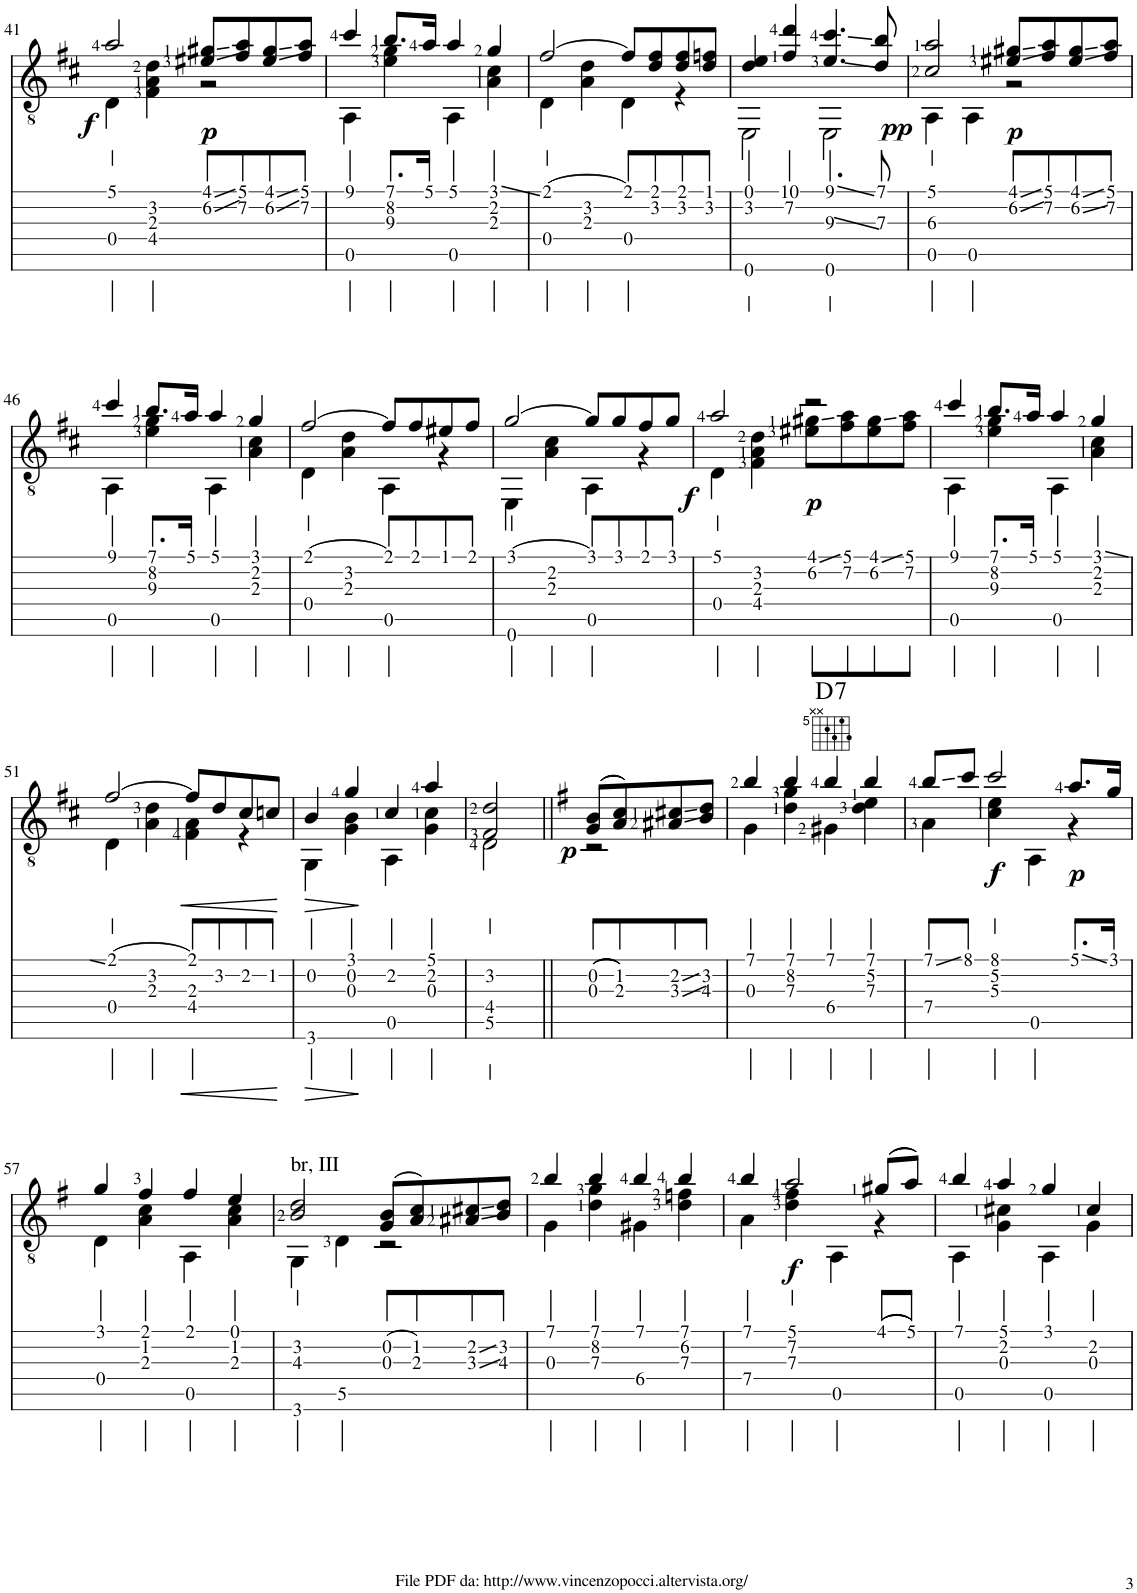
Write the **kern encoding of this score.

**kern	**dynam	**kern	**dynam	**harte
*part2	*part2	*part1	*part1	*part1
*staff2	*staff2	*staff1	*staff1	*
*I"Chitarra classica (Intavolatura)	*	*I"Guitar	*	*
!!LO:PB:g=z
*	*	*clefGv2	*	*
*k[f#c#]	*	*k[f#c#]	*	*
*M4/4	*	*M4/4	*	*
=41	=41	=41	=41	=41
*^	*	*^	*	*
!	!	!	!	!	!LO:DY:b	!
2a/	4D\	.	2a/	4D\	f	.
.	4F#\ 4A\ 4d\	.	.	4F#\ 4A\ 4d\	.	.
!	!	!	!	!	!LO:DY:b	!
8e#X/ 8g#X/L	2r	.	8e#X/ 8g#X/L	2r	p	.
8f#/ 8a/	.	.	8f#/ 8a/	.	.	.
8e#/ 8g#/	.	.	8e#/ 8g#/	.	.	.
8f#/ 8a/J	.	.	8f#/ 8a/J	.	.	.
=42	=42	=42	=42	=42	=42	=42
4cc#/	4AA\	.	4cc#/	4AA\	.	.
8.b/L	4e\ 4g\	.	8.b/L	4e\ 4g\	.	.
16a/Jk	.	.	16a/Jk	.	.	.
4a/	4AA\	.	4a/	4AA\	.	.
4g/	4A\ 4c#\	.	4g/	4A\ 4c#\	.	.
=43	=43	=43	=43	=43	=43	=43
[2f#/	4D\	.	[2f#/	4D\	.	.
.	4A\ 4d\	.	.	4A\ 4d\	.	.
8f#/L]	4D\	.	8f#/L]	4D\	.	.
8d/ 8f#/	.	.	8d/ 8f#/	.	.	.
8d/ 8f#/	4r	.	8d/ 8f#/	4r	.	.
8d/ 8fn/J	.	.	8d/ 8fn/J	.	.	.
=44	=44	=44	=44	=44	=44	=44
4d/ 4e/	2EE\	.	4d/ 4e/	2EE\	.	.
4f#/ 4dd/	.	.	4f#/ 4dd/	.	.	.
4.e/ 4.cc#/	2EE\	.	4.e/ 4.cc#/	2EE\	.	.
8d/ 8b/	.	.	8d/ 8b/	.	.	.
=45	=45	=45	=45	=45	=45	=45
!	!	!	!	!	!LO:DY:b	!
2c#/ 2a/	4AA\	.	2c#/ 2a/	4AA\	pp	.
.	4AA\	.	.	4AA\	.	.
!	!	!	!	!	!LO:DY:b	!
8e#X/ 8g#X/L	2r	.	8e#X/ 8g#X/L	2r	p	.
8f#/ 8a/	.	.	8f#/ 8a/	.	.	.
8e#/ 8g#/	.	.	8e#/ 8g#/	.	.	.
8f#/ 8a/J	.	.	8f#/ 8a/J	.	.	.
!!LO:LB:g=z	!!
=46	=46	=46	=46	=46	=46	=46
4cc#/	4AA\	.	4cc#/	4AA\	.	.
8.b/L	4e\ 4g\	.	8.b/L	4e\ 4g\	.	.
16a/Jk	.	.	16a/Jk	.	.	.
4a/	4AA\	.	4a/	4AA\	.	.
4g/	4A\ 4c#\	.	4g/	4A\ 4c#\	.	.
=47	=47	=47	=47	=47	=47	=47
[2f#/	4D\	.	[2f#/	4D\	.	.
.	4A\ 4d\	.	.	4A\ 4d\	.	.
8f#/L]	4AA\	.	8f#/L]	4AA\	.	.
8f#/	.	.	8f#/	.	.	.
8e#X/	4r	.	8e#X/	4r	.	.
8f#/J	.	.	8f#/J	.	.	.
=48	=48	=48	=48	=48	=48	=48
[2g/	4EE\	.	[2g/	4EE\	.	.
.	4A\ 4c#\	.	.	4A\ 4c#\	.	.
8g/L]	4AA\	.	8g/L]	4AA\	.	.
8g/	.	.	8g/	.	.	.
8f#/	4r	.	8f#/	4r	.	.
8g/J	.	.	8g/J	.	.	.
=49	=49	=49	=49	=49	=49	=49
!	!	!	!	!	!LO:DY:b	!
2a/	4D\	.	2a/	4D\	f	.
.	4F#\ 4A\ 4d\	.	.	4F#\ 4A\ 4d\	.	.
!	!	!	!	!	!LO:DY:b	!
2r	8e#X\ 8g#X\L	.	2r	8e#X\ 8g#X\L	p	.
.	8f#\ 8a\	.	.	8f#\ 8a\	.	.
.	8e#\ 8g#\	.	.	8e#\ 8g#\	.	.
.	8f#\ 8a\J	.	.	8f#\ 8a\J	.	.
=50	=50	=50	=50	=50	=50	=50
4cc#/	4AA\	.	4cc#/	4AA\	.	.
8.b/L	4e\ 4g\	.	8.b/L	4e\ 4g\	.	.
16a/Jk	.	.	16a/Jk	.	.	.
4a/	4AA\	.	4a/	4AA\	.	.
4g/	4A\ 4c#\	.	4g/	4A\ 4c#\	.	.
!!LO:LB:g=z	!!
=51	=51	=51	=51	=51	=51	=51
[2f#/	4D\	.	[2f#/	4D\	.	.
.	4A\ 4d\	.	.	4A\ 4d\	.	.
!	!	!LO:HP:b	!	!	!LO:HP:b	!
8f#/L]	4F#\ 4A\	<	8f#/L]	4F#\ 4A\	<	.
8d/	.	.	8d/	.	.	.
8c#/	4r	.	8c#/	4r	.	.
8cn/J	.	.	8cn/J	.	.	.
*v	*v	*	*	*	*	*
*	*	*v	*v	*	*
.	[	.	[	.
=52	=52	=52	=52	=52
!	!LO:HP:b	!	!LO:HP:b	!
*^	*	*^	*	*
4B/	4GG\	>	4B/	4GG\	>	.
4g/	4G\ 4B\	.	4g/	4G\ 4B\	.	.
4c#/	4AA\	.	4c#/	4AA\	.	.
4a/	4G\ 4c#\	.	4a/	4G\ 4c#\	.	.
*v	*v	*	*	*	*	*
*	*	*v	*v	*	*
.	]	.	]	.
=53	=53	=53	=53	=53
*^	*	*^	*	*
2F#/ 2d/	2D\	.	2F#/ 2d/	2D\	.	.
=54||	=54||	=54||	=54||	=54||	=54||	=54||
*k[f#]	*	*	*k[f#]	*	*	*
!	!	!	!	!	!LO:DY:b	!
((8G/ 8B/L	2r	.	((8G/ 8B/L	2r	p	.
8A/ 8c/))	.	.	8A/ 8c/))	.	.	.
8A#X/ 8c#X/	.	.	8A#X/ 8c#X/	.	.	.
8B/ 8d/J	.	.	8B/ 8d/J	.	.	.
=55	=55	=55	=55	=55	=55	=55
4b/	4G\	.	4b/	4G\	.	.
4b/	4d\ 4g\	.	4b/	4d\ 4g\	.	.
!	!	!	!	!	!	!LO:H:kt=7
4b/	4G#X\	.	4b/	4G#X\	.	D:7
4b/	4d\ 4e\	.	4b/	4d\ 4e\	.	.
=56	=56	=56	=56	=56	=56	=56
8b/L	4A\	.	8b/L	4A\	.	.
8cc/J	.	.	8cc/J	.	.	.
!	!	!	!	!	!LO:DY:b	!
2cc/	4c\ 4e\	.	2cc/	4c\ 4e\	f	.
.	4AA\	.	.	4AA\	.	.
!	!	!	!	!	!LO:DY:b	!
8.a/L	4r	.	8.a/L	4r	p	.
16g/Jk	.	.	16g/Jk	.	.	.
!!LO:LB:g=z	!!
=57	=57	=57	=57	=57	=57	=57
4g/	4D\	.	4g/	4D\	.	.
4f#/	4A\ 4c\	.	4f#/	4A\ 4c\	.	.
4f#/	4AA\	.	4f#/	4AA\	.	.
4e/	4A\ 4c\	.	4e/	4A\ 4c\	.	.
=58	=58	=58	=58	=58	=58	=58
!	!	!	!LO:TX:a:t=br, III	!	!	!
2B/ 2d/	4GG\	.	2B/ 2d/	4GG\	.	.
.	4D\	.	.	4D\	.	.
(8G/ 8B/L	2r	.	(8G/ 8B/L	2r	.	.
8A/ 8c/)	.	.	8A/ 8c/)	.	.	.
8A#X/ 8c#X/	.	.	8A#X/ 8c#X/	.	.	.
8B/ 8d/J	.	.	8B/ 8d/J	.	.	.
=59	=59	=59	=59	=59	=59	=59
4b/	4G\	.	4b/	4G\	.	.
4b/	4d\ 4g\	.	4b/	4d\ 4g\	.	.
4b/	4G#X\	.	4b/	4G#X\	.	.
4b/	4d\ 4fn\	.	4b/	4d\ 4fn\	.	.
=60	=60	=60	=60	=60	=60	=60
4b/	4A\	.	4b/	4A\	.	.
!	!	!	!	!	!LO:DY:b	!
2a/	4d\ 4f#\	.	2a/	4d\ 4f#\	f	.
.	4AA\	.	.	4AA\	.	.
((8g#X/L	4r	.	((8g#X/L	4r	.	.
8a/J))	.	.	8a/J))	.	.	.
=61	=61	=61	=61	=61	=61	=61
4b/	4AA\	.	4b/	4AA\	.	.
4a/	4G\ 4c#X\	.	4a/	4G\ 4c#X\	.	.
4g/	4AA\	.	4g/	4AA\	.	.
4c#/	4G\	.	4c#/	4G\	.	.
*v	*v	*	*	*	*	*
*	*	*v	*v	*	*
=	=	=	=	=
*-	*-	*-	*-	*-
